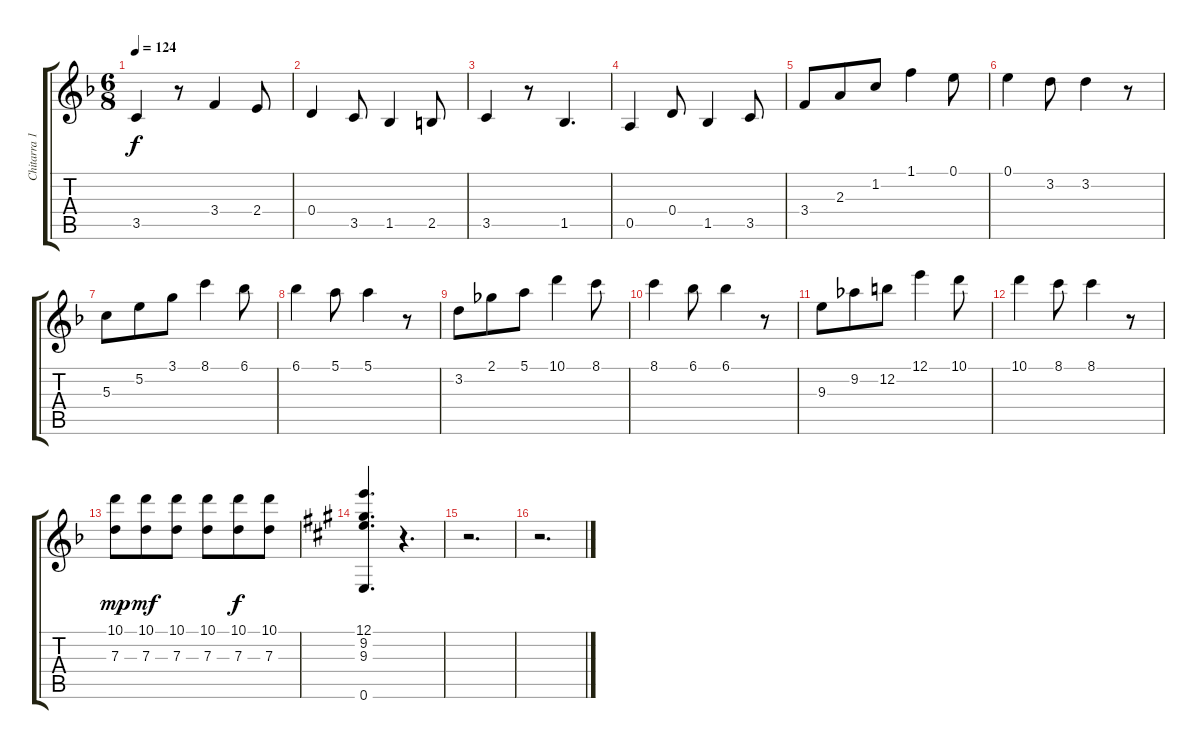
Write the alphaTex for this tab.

\track ("Chitarra 1" "Chitarra 1") {instrument acousticguitarnylon}
\staff {score tabs}
\tuning (E4 B3 G3 D3 A2 E2) {hide}
\ts (6 8)
\tempo 124
\clef g2
\ks f
3.5.4{dy f} r.8 3.4.4 2.4.8 |
0.4.4 3.5.8 1.5.4 2.5.8 |
3.5.4 r.8 1.5.4{d} |
0.5.4 0.4.8 1.5.4 3.5.8 |
3.4.8 2.3.8 1.2.8 1.1.4 0.1.8 |
0.1.4 3.2.8 3.2.4 r.8 |
5.3.8 5.2.8 3.1.8 8.1.4 6.1.8 |
6.1.4 5.1.8 5.1.4 r.8 |
3.2.8 2.1.8 5.1.8 10.1.4 8.1.8 |
8.1.4 6.1.8 6.1.4 r.8 |
9.3.8 9.2.8 12.2.8 12.1.4 10.1.8 |
10.1.4 8.1.8 8.1.4 r.8 |
(10.1 7.3).8{dy mp} (10.1 7.3).8{dy mf} (10.1 7.3).8 (10.1 7.3).8 (10.1 7.3).8{dy f} (10.1 7.3).8 |
\ks a
(12.1 9.2 9.3 0.6).4{d} r.4{d} |
r.2{d} |
r.2{d}
